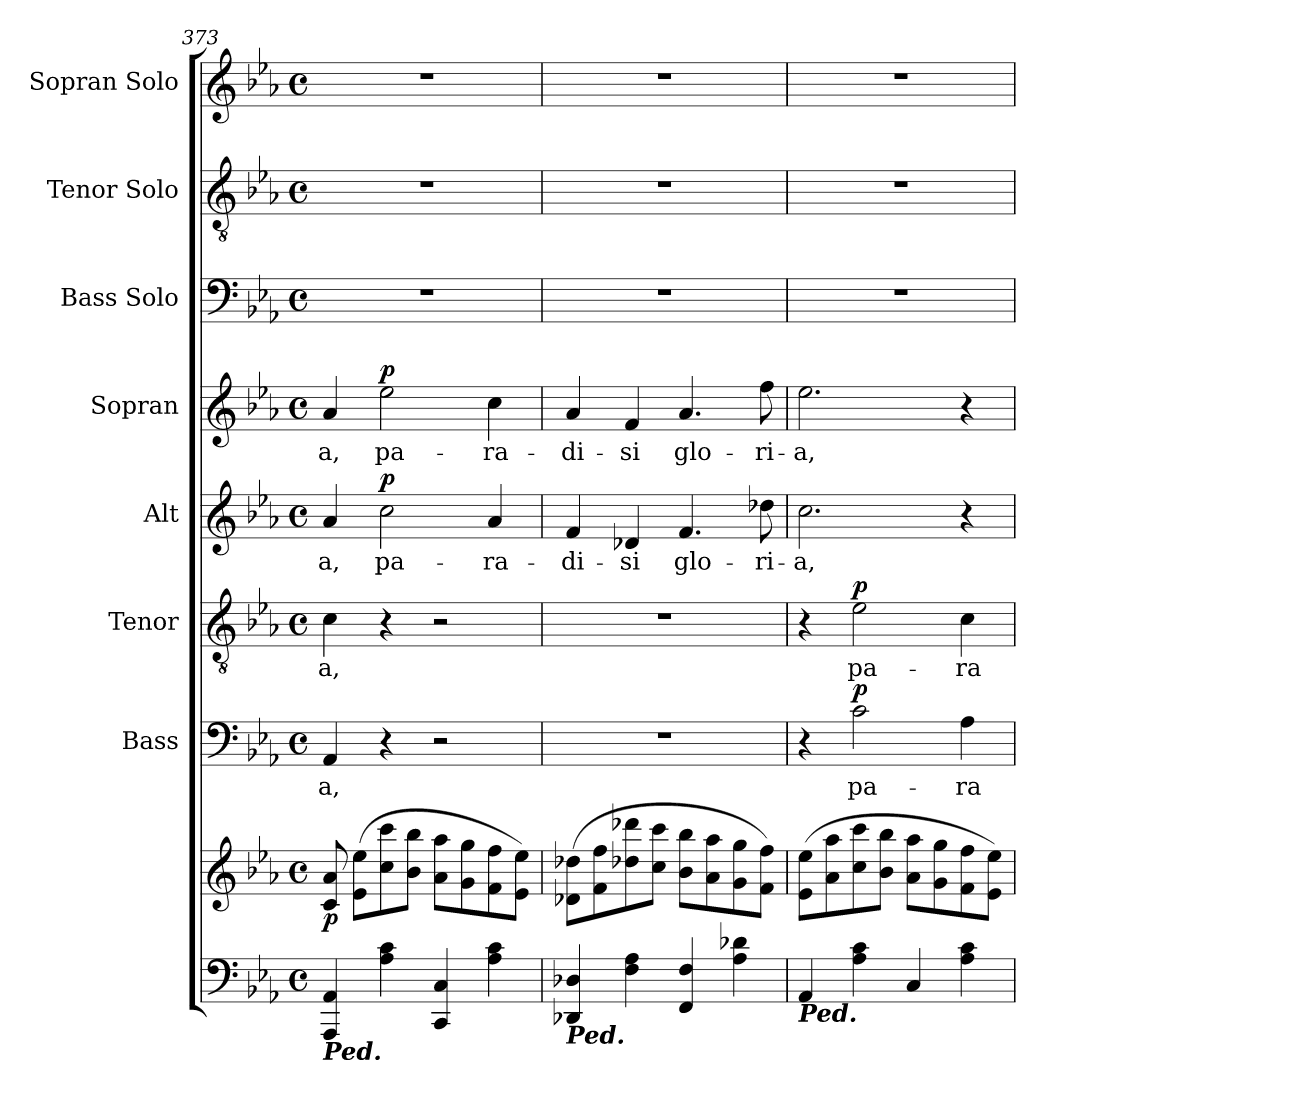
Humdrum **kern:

**kern	**kern	**dynam	**kern	**text	**dynam	**kern	**text	**dynam	**kern	**text	**dynam	**kern	**text	**dynam	**kern	**kern	**kern
*part8	*part8	*part8	*part7	*part7	*part7	*part6	*part6	*part6	*part5	*part5	*part5	*part4	*part4	*part4	*part3	*part2	*part1
*staff9	*staff8	*staff8/9	*staff7	*staff7	*staff7	*staff6	*staff6	*staff6	*staff5	*staff5	*staff5	*staff4	*staff4	*staff4	*staff3	*staff2	*staff1
*	*	*	*I"Bass	*	*	*I"Tenor	*	*	*I"Alt	*	*	*I"Sopran	*	*	*I"Bass Solo	*I"Tenor Solo	*I"Sopran Solo
*	*	*	*I'B.	*	*	*I'T.	*	*	*I'A.	*	*	*I'S.	*	*	*I'B. Solo	*I'T. Solo	*I'S. Solo
*clefF4	*clefG2	*	*clefF4	*	*	*clefGv2	*	*	*clefG2	*	*	*clefG2	*	*	*clefF4	*clefGv2	*clefG2
*k[b-e-a-]	*k[b-e-a-]	*	*k[b-e-a-]	*	*	*k[b-e-a-]	*	*	*k[b-e-a-]	*	*	*k[b-e-a-]	*	*	*k[b-e-a-]	*k[b-e-a-]	*k[b-e-a-]
*E-:	*E-:	*	*E-:	*	*	*E-:	*	*	*E-:	*	*	*E-:	*	*	*E-:	*E-:	*E-:
*M4/4	*M4/4	*	*M4/4	*	*	*M4/4	*	*	*M4/4	*	*	*M4/4	*	*	*M4/4	*M4/4	*M4/4
*met(c)	*met(c)	*	*met(c)	*	*	*met(c)	*	*	*met(c)	*	*	*met(c)	*	*	*met(c)	*met(c)	*met(c)
=373	=373	=373	=373	=373	=373	=373	=373	=373	=373	=373	=373	=373	=373	=373	=373	=373	=373
!LO:TX:b:Bi:t=Ped.	!	!	!	!	!	!	!	!	!	!	!	!	!	!	!	!	!
!	!	!LO:DY:b	!	!LO:LY:b	!	!	!LO:LY:b	!	!	!LO:LY:b	!	!	!LO:LY:b	!	!	!	!
4AAA-/ 4AA-/	8c/ 8a-/	p	4AA-/	-a,	.	4c\	-a,	.	4a-/	-a,	.	4a-/	-a,	.	1r	1r	1r
.	(>8e-\ 8ee-\L	.	.	.	.	.	.	.	.	.	.	.	.	.	.	.	.
!	!	!	!	!	!	!	!	!	!	!LO:LY:b	!LO:DY:a	!	!LO:LY:b	!LO:DY:a	!	!	!
4A-\ 4c\	8cc\ 8ccc\	.	4r	.	.	4r	.	.	2cc\	pa-	p	2ee-\	pa-	p	.	.	.
.	8b-\ 8bb-\J	.	.	.	.	.	.	.	.	.	.	.	.	.	.	.	.
4CC/ 4C/	8a-\ 8aa-\L	.	2r	.	.	2r	.	.	.	.	.	.	.	.	.	.	.
.	8g\ 8gg\	.	.	.	.	.	.	.	.	.	.	.	.	.	.	.	.
!	!	!	!	!	!	!	!	!	!	!LO:LY:b	!	!	!LO:LY:b	!	!	!	!
4A-\ 4c\	8f\ 8ff\	.	.	.	.	.	.	.	4a-/	-ra-	.	4cc\	-ra-	.	.	.	.
.	8e-\ 8ee-\J)	.	.	.	.	.	.	.	.	.	.	.	.	.	.	.	.
=374	=374	=374	=374	=374	=374	=374	=374	=374	=374	=374	=374	=374	=374	=374	=374	=374	=374
!LO:TX:b:Bi:t=Ped.	!	!	!	!	!	!	!	!	!	!	!	!	!	!	!	!	!
!	!	!	!	!	!	!	!	!	!	!LO:LY:b	!	!	!LO:LY:b	!	!	!	!
4DD-X/ 4D-X/	(>8d-X\ 8dd-X\L	.	1r	.	.	1r	.	.	4f/	-di-	.	4a-/	-di-	.	1r	1r	1r
.	8f\ 8ff\	.	.	.	.	.	.	.	.	.	.	.	.	.	.	.	.
!	!	!	!	!	!	!	!	!	!	!LO:LY:b	!	!	!LO:LY:b	!	!	!	!
4F\ 4A-\	8dd-X\ 8ddd-X\	.	.	.	.	.	.	.	4d-X/	-si	.	4f/	-si	.	.	.	.
.	8cc\ 8ccc\J	.	.	.	.	.	.	.	.	.	.	.	.	.	.	.	.
!	!	!	!	!	!	!	!	!	!	!LO:LY:b	!	!	!LO:LY:b	!	!	!	!
4FF/ 4F/	8b-\ 8bb-\L	.	.	.	.	.	.	.	4.f/	glo-	.	4.a-/	glo-	.	.	.	.
.	8a-\ 8aa-\	.	.	.	.	.	.	.	.	.	.	.	.	.	.	.	.
4A-\ 4d-X\	8g\ 8gg\	.	.	.	.	.	.	.	.	.	.	.	.	.	.	.	.
!	!	!	!	!	!	!	!	!	!	!LO:LY:b	!	!	!LO:LY:b	!	!	!	!
.	8f\ 8ff\J)	.	.	.	.	.	.	.	8dd-X\	-ri-	.	8ff\	-ri-	.	.	.	.
=375	=375	=375	=375	=375	=375	=375	=375	=375	=375	=375	=375	=375	=375	=375	=375	=375	=375
!LO:TX:b:Bi:t=Ped.	!	!	!	!	!	!	!	!	!	!	!	!	!	!	!	!	!
!	!	!	!	!	!	!	!	!	!	!LO:LY:b	!	!	!LO:LY:b	!	!	!	!
4AA-/	(>8e-\ 8ee-\L	.	4r	.	.	4r	.	.	2.cc\	-a,	.	2.ee-\	-a,	.	1r	1r	1r
.	8a-\ 8aa-\	.	.	.	.	.	.	.	.	.	.	.	.	.	.	.	.
!	!	!	!	!LO:LY:b	!LO:DY:a	!	!LO:LY:b	!LO:DY:a	!	!	!	!	!	!	!	!	!
4A-\ 4c\	8cc\ 8ccc\	.	2c\	pa-	p	2e-\	pa-	p	.	.	.	.	.	.	.	.	.
.	8b-\ 8bb-\J	.	.	.	.	.	.	.	.	.	.	.	.	.	.	.	.
4C/	8a-\ 8aa-\L	.	.	.	.	.	.	.	.	.	.	.	.	.	.	.	.
.	8g\ 8gg\	.	.	.	.	.	.	.	.	.	.	.	.	.	.	.	.
!	!	!	!	!LO:LY:b	!	!	!LO:LY:b	!	!	!	!	!	!	!	!	!	!
4A-\ 4c\	8f\ 8ff\	.	4A-\	-ra-	.	4c\	-ra-	.	4r	.	.	4r	.	.	.	.	.
.	8e-\ 8ee-\J)	.	.	.	.	.	.	.	.	.	.	.	.	.	.	.	.
=	=	=	=	=	=	=	=	=	=	=	=	=	=	=	=	=	=
*-	*-	*-	*-	*-	*-	*-	*-	*-	*-	*-	*-	*-	*-	*-	*-	*-	*-
